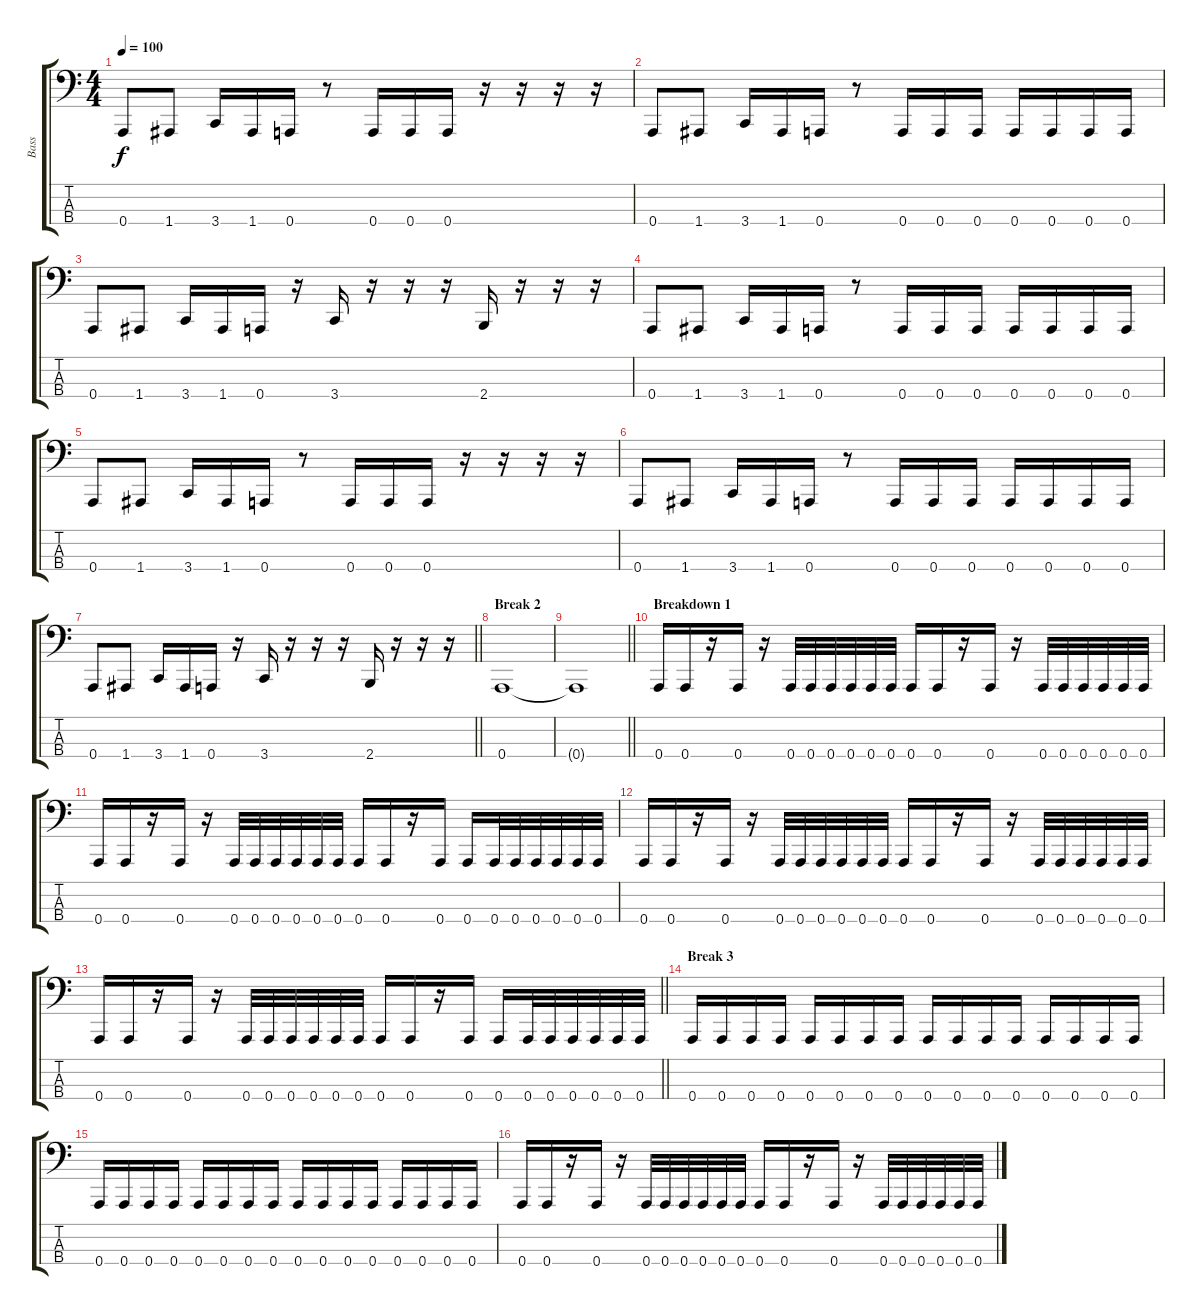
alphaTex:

\track ("Bass" "Bass") {instrument electricbasspick}
\staff {score tabs}
\tuning (D2 A1 E1 A0) {hide}
\ts (4 4)
\tempo 100
\clef f4
\ks c
0.4.8{dy f} 1.4.8 3.4.16 1.4.16 0.4.16 r.8 0.4.16 0.4.16 0.4.16 r.16 r.16 r.16 r.16 |
0.4.8 1.4.8 3.4.16 1.4.16 0.4.16 r.8 0.4.16 0.4.16 0.4.16 0.4.16 0.4.16 0.4.16 0.4.16 |
0.4.8 1.4.8 3.4.16 1.4.16 0.4.16 r.16 3.4.16 r.16 r.16 r.16 2.4.16 r.16 r.16 r.16 |
0.4.8 1.4.8 3.4.16 1.4.16 0.4.16 r.8 0.4.16 0.4.16 0.4.16 0.4.16 0.4.16 0.4.16 0.4.16 |
0.4.8 1.4.8 3.4.16 1.4.16 0.4.16 r.8 0.4.16 0.4.16 0.4.16 r.16 r.16 r.16 r.16 |
0.4.8 1.4.8 3.4.16 1.4.16 0.4.16 r.8 0.4.16 0.4.16 0.4.16 0.4.16 0.4.16 0.4.16 0.4.16 |
\barLineRight lightlight
0.4.8 1.4.8 3.4.16 1.4.16 0.4.16 r.16 3.4.16 r.16 r.16 r.16 2.4.16 r.16 r.16 r.16 |
\section ("" "Break 2")
0.4.1 |
\barLineRight lightlight
0.4{t}.1 |
\section ("" "Breakdown 1")
0.4.16 0.4.16 r.16 0.4.16 r.16 0.4.32 0.4.32 0.4.32 0.4.32 0.4.32 0.4.32 0.4.16 0.4.16 r.16 0.4.16 r.16 0.4.32 0.4.32 0.4.32 0.4.32 0.4.32 0.4.32 |
0.4.16 0.4.16 r.16 0.4.16 r.16 0.4.32 0.4.32 0.4.32 0.4.32 0.4.32 0.4.32 0.4.16 0.4.16 r.16 0.4.16 0.4.16 0.4.32 0.4.32 0.4.32 0.4.32 0.4.32 0.4.32 |
0.4.16 0.4.16 r.16 0.4.16 r.16 0.4.32 0.4.32 0.4.32 0.4.32 0.4.32 0.4.32 0.4.16 0.4.16 r.16 0.4.16 r.16 0.4.32 0.4.32 0.4.32 0.4.32 0.4.32 0.4.32 |
\barLineRight lightlight
0.4.16 0.4.16 r.16 0.4.16 r.16 0.4.32 0.4.32 0.4.32 0.4.32 0.4.32 0.4.32 0.4.16 0.4.16 r.16 0.4.16 0.4.16 0.4.32 0.4.32 0.4.32 0.4.32 0.4.32 0.4.32 |
\section ("" "Break 3")
0.4.16 0.4.16 0.4.16 0.4.16 0.4.16 0.4.16 0.4.16 0.4.16 0.4.16 0.4.16 0.4.16 0.4.16 0.4.16 0.4.16 0.4.16 0.4.16 |
0.4.16 0.4.16 0.4.16 0.4.16 0.4.16 0.4.16 0.4.16 0.4.16 0.4.16 0.4.16 0.4.16 0.4.16 0.4.16 0.4.16 0.4.16 0.4.16 |
0.4.16 0.4.16 r.16 0.4.16 r.16 0.4.32 0.4.32 0.4.32 0.4.32 0.4.32 0.4.32 0.4.16 0.4.16 r.16 0.4.16 r.16 0.4.32 0.4.32 0.4.32 0.4.32 0.4.32 0.4.32
